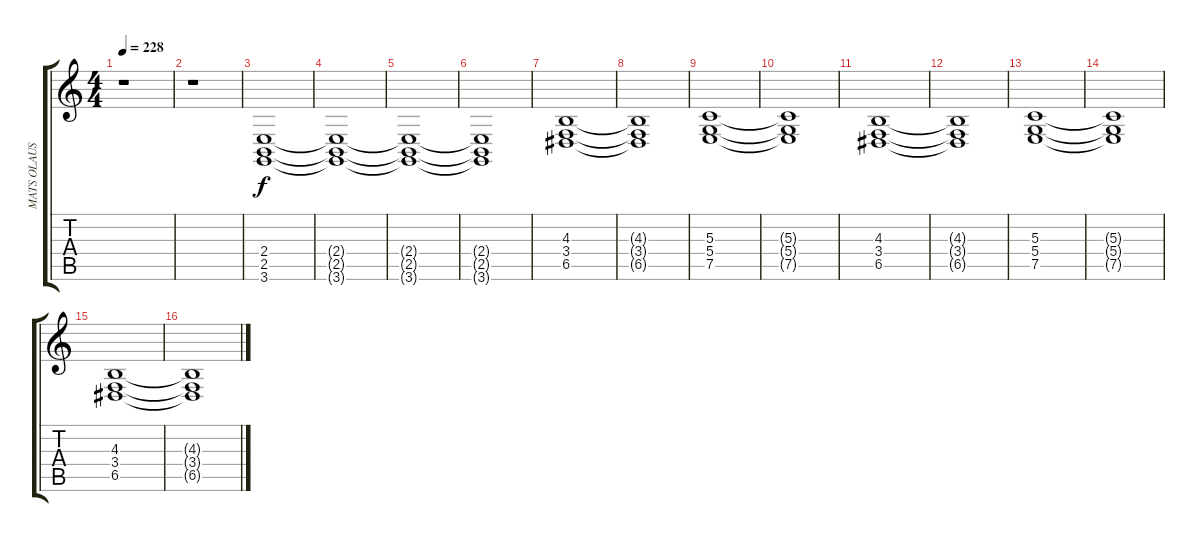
\track ("MATS OLAUSSON" "MATS OLAUS") {instrument reedorgan}
\staff {score tabs}
\tuning (E4 B3 G3 D3 A2 E2) {hide}
\ts (4 4)
\tempo 228
\clef g2
\ks c
r.1{dy f} |
r.1 |
(2.4 2.5 3.6).1 |
(2.4{t} 2.5{t} 3.6{t}).1 |
(2.4{t} 2.5{t} 3.6{t}).1 |
(2.4{t} 2.5{t} 3.6{t}).1 |
(4.3 3.4 6.5).1 |
(4.3{t} 3.4{t} 6.5{t}).1 |
(5.3 5.4 7.5).1 |
(5.3{t} 5.4{t} 7.5{t}).1 |
(4.3 3.4 6.5).1 |
(4.3{t} 3.4{t} 6.5{t}).1 |
(5.3 5.4 7.5).1 |
(5.3{t} 5.4{t} 7.5{t}).1 |
(4.3 3.4 6.5).1 |
(4.3{t} 3.4{t} 6.5{t}).1
